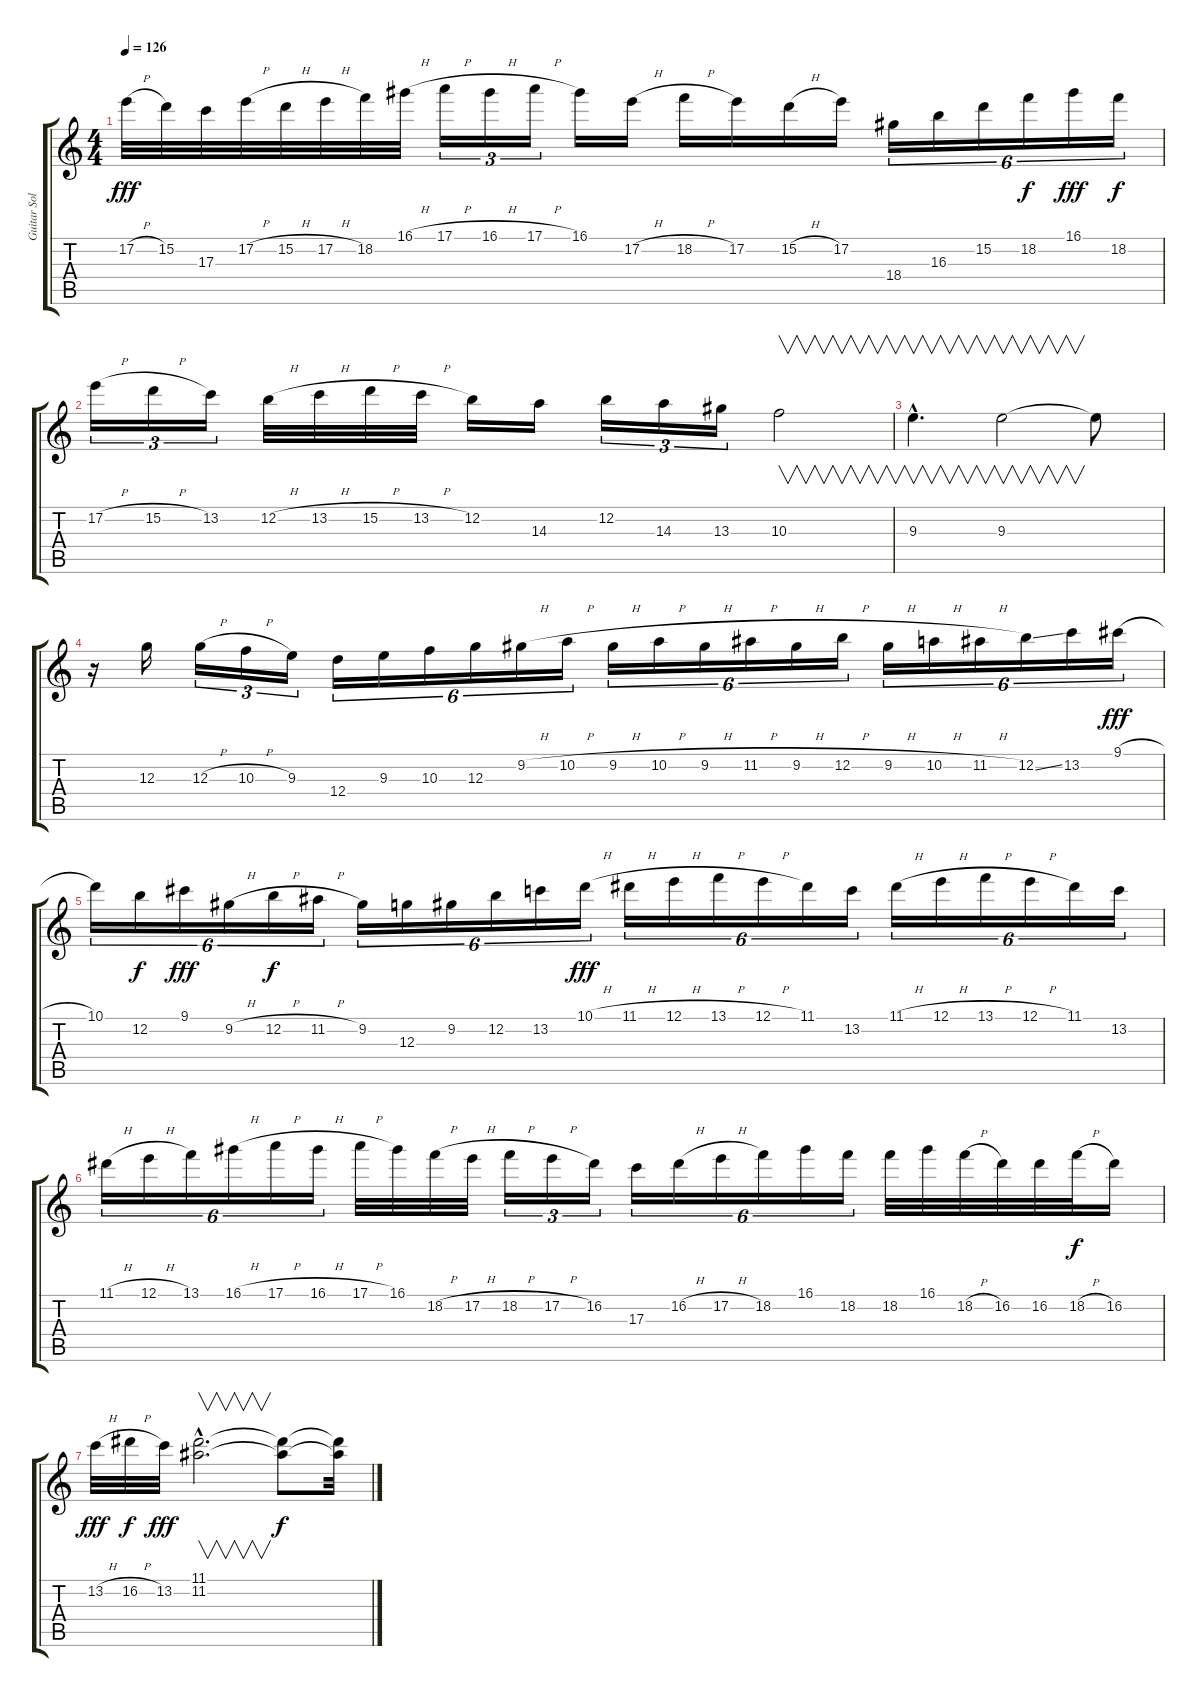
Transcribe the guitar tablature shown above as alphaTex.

\track ("Guitar Solo" "Guitar Sol") {instrument distortionguitar}
\staff {score tabs}
\tuning (E4 B3 G3 D3 A2 E2) {hide}
\ts (4 4)
\tempo 126
\clef g2
\ks c
17.2{h}.32{dy fff} 15.2.32 17.3.32 17.2{h}.32{volume 7} 15.2{h}.32 17.2{h}.32 18.2.32 16.1{h}.32 17.1{h}.16{tu (3 2) volume 7} 16.1{h}.16{tu (3 2)} 17.1{h}.16{tu (3 2)} 16.1.16{volume 6} 17.2{h}.16 18.2{h}.16 17.2.16{volume 6} 15.2{h}.16 17.2.16{volume 6} 18.4.16{tu (6 4)} 16.3.16{tu (6 4)} 15.2.16{tu (6 4) volume 6} 18.2.16{tu (6 4) dy f} 16.1.16{tu (6 4) dy fff} 18.2.16{tu (6 4) dy f volume 6} |
17.2{h}.16{tu (3 2)} 15.2{h}.16{tu (3 2)} 13.2.16{tu (3 2) volume 6} 12.2{h}.32 13.2{h}.32 15.2{h}.32 13.2{h}.32 12.2.16{volume 6} 14.3.16 12.2.16{tu (3 2)} 14.3.16{tu (3 2) volume 6} 13.3.16{tu (3 2)} 10.3.2{v} |
9.3{hac}.4{v d volume 5} 9.3.2{v volume 5} 9.3{t}.8 |
r.16 12.3.16{volume 4} 12.3{h}.16{tu (3 2)} 10.3{h}.16{tu (3 2) volume 4} 9.3.16{tu (3 2)} 12.4.16{tu (6 4)} 9.3.16{tu (6 4)} 10.3.16{tu (6 4) volume 4} 12.3.16{tu (6 4)} 9.2{h}.16{tu (6 4)} 10.2{h}.16{tu (6 4) volume 4} 9.2{h}.16{tu (6 4)} 10.2{h}.16{tu (6 4)} 9.2{h}.16{tu (6 4) volume 4} 11.2{h}.16{tu (6 4)} 9.2{h}.16{tu (6 4)} 12.2{h}.16{tu (6 4)} 9.2{h}.16{tu (6 4) volume 3} 10.2{h}.16{tu (6 4)} 11.2{h}.16{tu (6 4)} 12.2{ss}.16{tu (6 4) volume 3} 13.2.16{tu (6 4)} 9.1{h}.16{tu (6 4) dy fff} |
10.1.16{tu (6 4) volume 3} 12.2.16{tu (6 4) dy f} 9.1.16{tu (6 4) dy fff} 9.2{h}.16{tu (6 4)} 12.2{h}.16{tu (6 4) dy f volume 3} 11.2{h}.16{tu (6 4)} 9.2.16{tu (6 4)} 12.3.16{tu (6 4) volume 3} 9.2.16{tu (6 4)} 12.2.16{tu (6 4)} 13.2.16{tu (6 4) volume 3} 10.1{h}.16{tu (6 4) dy fff} 11.1{h}.16{tu (6 4)} 12.1{h}.16{tu (6 4) volume 2} 13.1{h}.16{tu (6 4)} 12.1{h}.16{tu (6 4)} 11.1.16{tu (6 4) volume 2} 13.2.16{tu (6 4)} 11.1{h}.16{tu (6 4)} 12.1{h}.16{tu (6 4) volume 2} 13.1{h}.16{tu (6 4)} 12.1{h}.16{tu (6 4)} 11.1.16{tu (6 4) volume 2} 13.2.16{tu (6 4)} |
11.1{h}.16{tu (6 4) volume 2} 12.1{h}.16{tu (6 4)} 13.1.16{tu (6 4)} 16.1{h}.16{tu (6 4) volume 2} 17.1{h}.16{tu (6 4)} 16.1{h}.16{tu (6 4)} 17.1{h}.32{volume 2} 16.1.32 18.2{h}.32 17.2{h}.32{volume 2} 18.2{h}.16{tu (3 2)} 17.2{h}.16{tu (3 2)} 16.2.16{tu (3 2) volume 2} 17.3.16{tu (6 4)} 16.2{h}.16{tu (6 4)} 17.2{h}.16{tu (6 4) volume 1} 18.2.16{tu (6 4)} 16.1.16{tu (6 4) volume 1} 18.2.16{tu (6 4)} 18.2.32 16.1.32{volume 1} 18.2{h}.32 16.2.32 16.2.32 18.2{h}.32{dy f volume 1} 16.2.16 |
13.2{h}.32{dy fff} 16.2{h}.32{dy f volume 1} 13.2.32{dy fff} (11.1{hac} 11.2{hac}).2{v d} (11.1{t} 11.2{t}).8{dy f} (11.1{t} 11.2{t}).32
